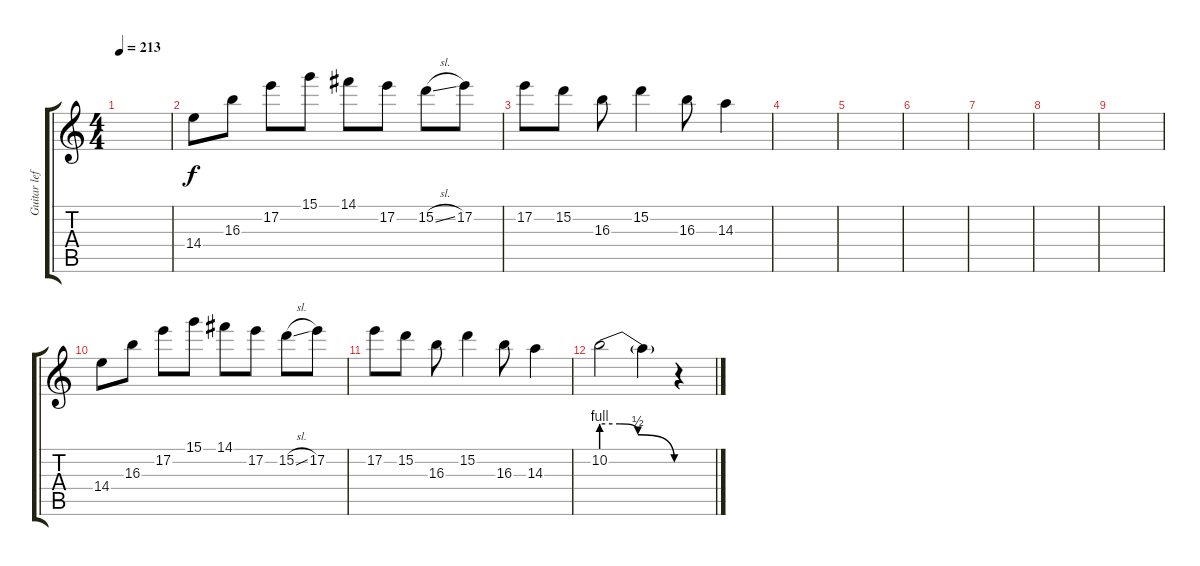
\track ("Guitar left(chorus)" "Guitar lef") {instrument distortionguitar}
\staff {score tabs}
\tuning (E4 B3 G3 D3 A2 E2) {hide}
\ts (4 4)
\tempo 213
\clef g2
\ks c
|
14.4.8 16.3.8 17.2.8 15.1.8 14.1.8 17.2.8 15.2{sl}.8 17.2.8 |
17.2.8 15.2.8 16.3.8 15.2.4 16.3.8 14.3.4 |
|
|
|
|
|
|
14.4.8 16.3.8 17.2.8 15.1.8 14.1.8 17.2.8 15.2{sl}.8 17.2.8 |
17.2.8 15.2.8 16.3.8 15.2.4 16.3.8 14.3.4 |
10.2{be (custom 0 4 15 4 30 2 60 0)}.2 10.2{t}.4 r.4
